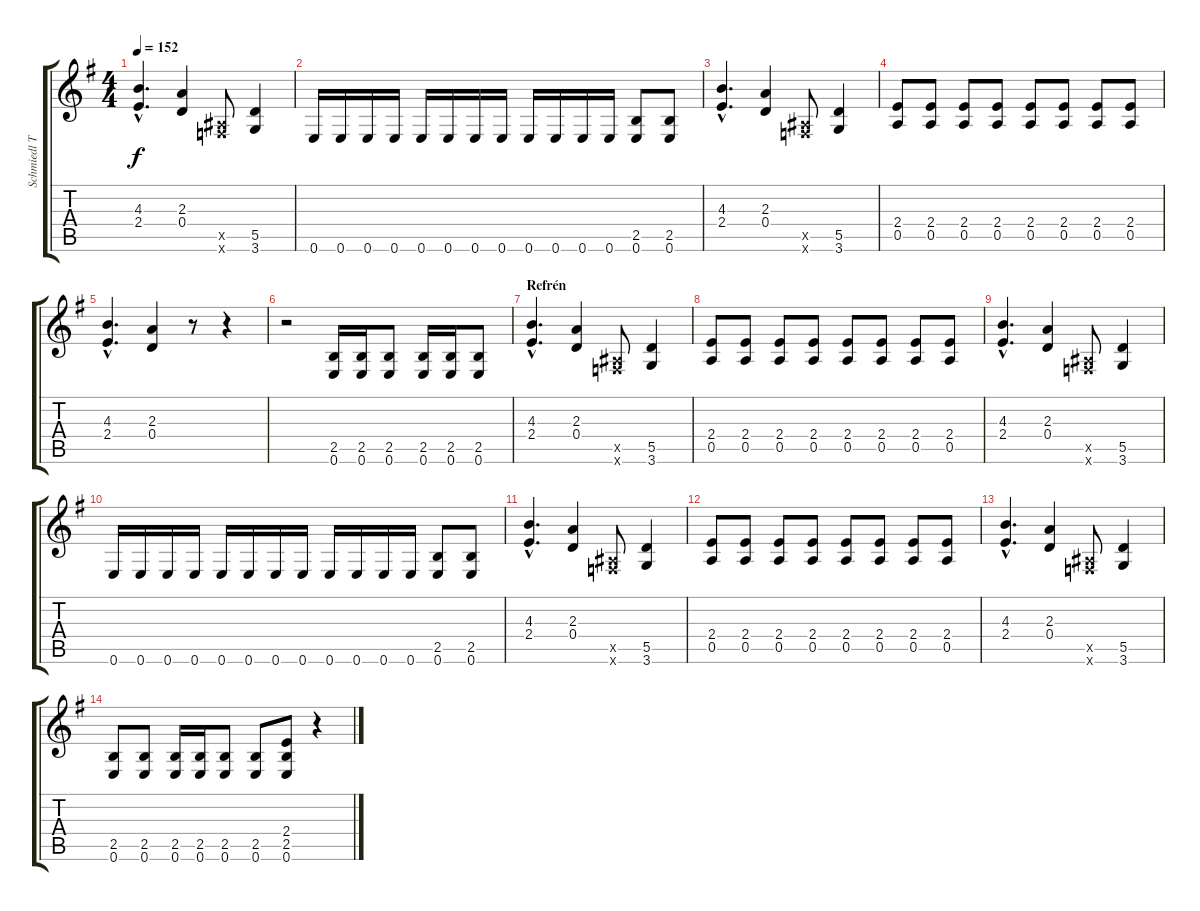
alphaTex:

\track ("Schmiedl Tamás" "Schmiedl T") {instrument distortionguitar}
\staff {score tabs}
\tuning (E4 B3 G3 D3 A2 E2) {hide}
\ts (4 4)
\tempo 152
\clef g2
\ks eminor
(4.3{hac} 2.4{hac}).4{d dy f} (2.3 0.4).4 (1.5{x} 1.6{x}).8 (5.5 3.6).4 |
0.6.16 0.6.16 0.6.16 0.6.16 0.6.16 0.6.16 0.6.16 0.6.16 0.6.16 0.6.16 0.6.16 0.6.16 (2.5 0.6).8 (2.5 0.6).8 |
(4.3{hac} 2.4{hac}).4{d} (2.3 0.4).4 (1.5{x} 1.6{x}).8 (5.5 3.6).4 |
(2.4 0.5).8 (2.4 0.5).8 (2.4 0.5).8 (2.4 0.5).8 (2.4 0.5).8 (2.4 0.5).8 (2.4 0.5).8 (2.4 0.5).8 |
(4.3{hac} 2.4{hac}).4{d} (2.3 0.4).4 r.8 r.4 |
r.2 (2.5 0.6).16 (2.5 0.6).16 (2.5 0.6).8 (2.5 0.6).16 (2.5 0.6).16 (2.5 0.6).8 |
\section ("" "Refrén")
(4.3{hac} 2.4{hac}).4{d} (2.3 0.4).4 (1.5{x} 1.6{x}).8 (5.5 3.6).4 |
(2.4 0.5).8 (2.4 0.5).8 (2.4 0.5).8 (2.4 0.5).8 (2.4 0.5).8 (2.4 0.5).8 (2.4 0.5).8 (2.4 0.5).8 |
(4.3{hac} 2.4{hac}).4{d} (2.3 0.4).4 (1.5{x} 1.6{x}).8 (5.5 3.6).4 |
0.6.16 0.6.16 0.6.16 0.6.16 0.6.16 0.6.16 0.6.16 0.6.16 0.6.16 0.6.16 0.6.16 0.6.16 (2.5 0.6).8 (2.5 0.6).8 |
(4.3{hac} 2.4{hac}).4{d} (2.3 0.4).4 (1.5{x} 1.6{x}).8 (5.5 3.6).4 |
(2.4 0.5).8 (2.4 0.5).8 (2.4 0.5).8 (2.4 0.5).8 (2.4 0.5).8 (2.4 0.5).8 (2.4 0.5).8 (2.4 0.5).8 |
(4.3{hac} 2.4{hac}).4{d} (2.3 0.4).4 (1.5{x} 1.6{x}).8 (5.5 3.6).4 |
(2.5 0.6).8 (2.5 0.6).8 (2.5 0.6).16 (2.5 0.6).16 (2.5 0.6).8 (2.5 0.6).8 (2.4 2.5 0.6).8 r.4
